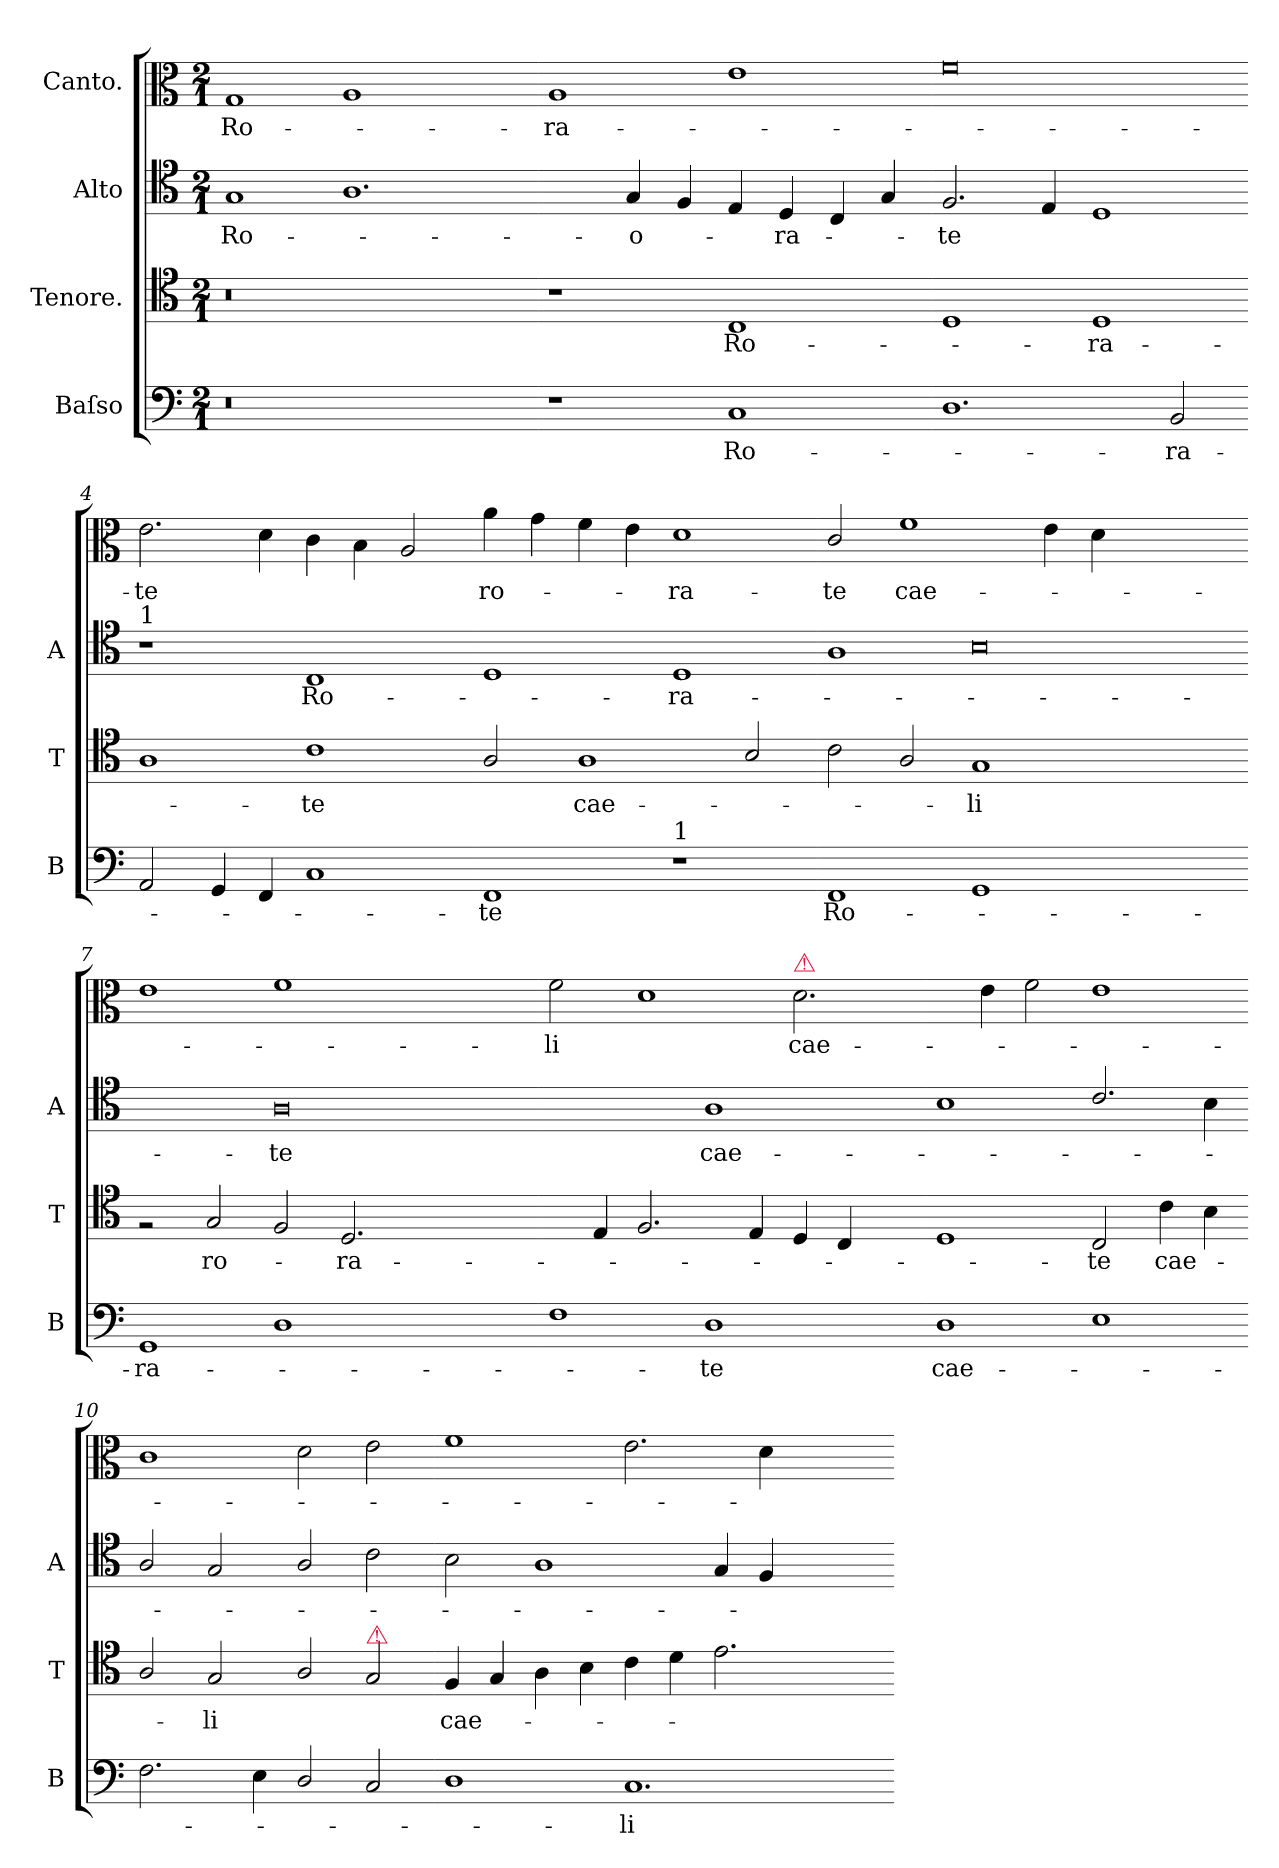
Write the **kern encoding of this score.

**kern	**text	**kern	**text	**kern	**text	**kern	**text
*part4	*part4	*part3	*part3	*part2	*part2	*part1	*part1
*staff4	*staff4	*staff3	*staff3	*staff2	*staff2	*staff1	*staff1
*I"Baſso	*	*I"Tenore.	*	*I"Alto	*	*I"Canto.	*
*I'B	*	*I'T	*	*I'A	*	*	*
*clefF4	*	*clefC4	*	*clefC4	*	*clefC3	*
*k[]	*	*k[]	*	*k[]	*	*k[]	*
*M2/1	*	*M2/1	*	*M2/1	*	*M2/1	*
=1	=1	=1	=1	=1	=1	=1	=1
0r	.	0r	.	1G	Ro-	1G	Ro-
.	.	.	.	1.A	.	1A	.
2ryy	.	2ryy	.	.	.	2ryy	.
=2-	=2-	=2-	=2-	=2-	=2-	=2-	=2-
1r	.	1r	.	2ryy	.	1A	-ra-
.	.	.	.	4G/	-o-	.	.
.	.	.	.	4F/	.	.	.
1C	Ro-	1C	Ro-	4E/	.	1e	.
.	.	.	.	4D/	-ra-	.	.
.	.	.	.	4C/	.	.	.
.	.	.	.	4G/	.	.	.
=3-	=3-	=3-	=3-	=3-	=3-	=3-	=3-
1.D	.	1D	.	2.F/	-te	0f	.
.	.	.	.	4E/	.	.	.
.	.	1D	-ra-	1D	.	.	.
2BB/	-ra-	.	.	.	.	.	.
=4-	=4-	=4-	=4-	=4-	=4-	=4-	=4-
!	!	!	!	!LO:TX:a:t=1	!	!	!
2AA/	.	1A	.	1r	.	2.e\	-te
4GG/	.	.	.	.	.	.	.
4FF/	.	.	.	.	.	4d\	.
1C	.	1c	-te	1C	Ro-	4c\	.
.	.	.	.	.	.	4B\	.
.	.	.	.	.	.	2A/	.
=5-	=5-	=5-	=5-	=5-	=5-	=5-	=5-
1FF	-te	2A/	.	1D	.	4a\	ro-
.	.	.	.	.	.	4g\	.
.	.	1A	cae-	.	.	4f\	.
.	.	.	.	.	.	4e\	.
!LO:TX:a:t=1	!	!	!	!	!	!	!
1r	.	.	.	1D	-ra-	1d	ra-
.	.	2B/	.	.	.	.	.
=6-	=6-	=6-	=6-	=6-	=6-	=6-	=6-
1FF	Ro-	2c\	.	1A	.	2c/	-te
.	.	2A/	.	.	.	1f	cae-
1GG	.	1G	-li	0B	.	.	.
.	.	.	.	.	.	4e\	.
.	.	.	.	.	.	4d\	.
1ryy	.	1ryy	.	.	.	1ryy	.
=7-	=7-	=7-	=7-	=7-	=7-	=7-	=7-
1GG	-ra-	2rF	.	1ryy	.	1e	.
.	.	2G/	ro-	.	.	.	.
1D	.	2F/	.	0A	-te	1f	.
.	.	2.D/	-ra-	.	.	.	.
1ryy	.	.	.	.	.	1ryy	.
.	.	2.ryy	.	.	.	.	.
=8-	=8-	=8-	=8-	=8-	=8-	=8-	=8-
1F	.	4ryy	.	1ryy	.	2f\	-li
.	.	4E/	.	.	.	.	.
.	.	2.F/	.	.	.	1d	.
1D	-te	.	.	1A	cae-	.	.
.	.	4E/	.	.	.	.	.
!	!	!	!	!	!	!LO:TX:a:color=crimson:t=⚠	!
.	.	4D/	.	.	.	2.d\	cae-
.	.	4C/	.	.	.	.	.
4ryy	.	4ryy	.	4ryy	.	.	.
=9-	=9-	=9-	=9-	=9-	=9-	=9-	=9-
1D	cae-	1D	.	1B	.	4ryy	.
.	.	.	.	.	.	4e\	.
.	.	.	.	.	.	2f\	.
1E	.	2C/	-te	2.c/	.	1e	.
.	.	4c\	cae-	.	.	.	.
.	.	4B\	.	4B\	.	.	.
=10-	=10-	=10-	=10-	=10-	=10-	=10-	=10-
2.F\	.	2A/	.	2A/	.	1c	.
.	.	2G/	-li	2G/	.	.	.
4E\	.	.	.	.	.	.	.
2D/	.	2A/	.	2A/	.	2d\	.
!	!	!LO:TX:a:color=crimson:t=⚠	!	!	!	!	!
2C/	.	2G/	.	2c\	.	2e\	.
=11-	=11-	=11-	=11-	=11-	=11-	=11-	=11-
1D	.	4F/	cae-	2B\	.	1f	.
.	.	4G/	.	.	.	.	.
.	.	4A\	.	1A	.	.	.
.	.	4B\	.	.	.	.	.
1.C	-li	4c\	.	.	.	2.e\	.
.	.	4d\	.	.	.	.	.
.	.	2.e\	.	4G/	.	.	.
.	.	.	.	4F/	.	4d\	.
.	.	.	.	2ryy	.	2ryy	.
.	.	4ryy	.	.	.	.	.
=-	=-	=-	=-	=-	=-	=-	=-
*-	*-	*-	*-	*-	*-	*-	*-
